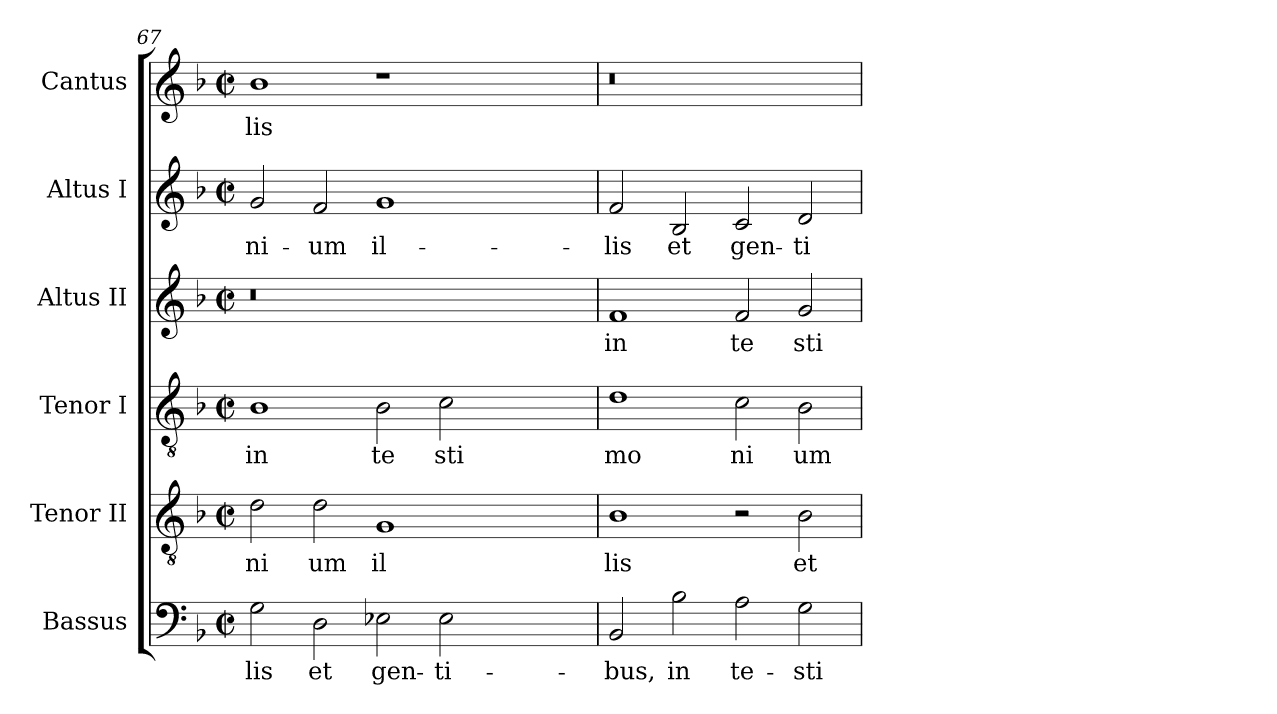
**kern	**text	**kern	**text	**kern	**text	**kern	**text	**kern	**text	**kern	**text
*part6	*part6	*part5	*part5	*part4	*part4	*part3	*part3	*part2	*part2	*part1	*part1
*staff6	*staff6	*staff5	*staff5	*staff4	*staff4	*staff3	*staff3	*staff2	*staff2	*staff1	*staff1
*I"Bassus	*	*I"Tenor II	*	*I"Tenor I	*	*I"Altus II	*	*I"Altus I	*	*I"Cantus	*
*clefF4	*	*clefGv2	*	*clefGv2	*	*clefG2	*	*clefG2	*	*clefG2	*
*k[b-]	*	*k[b-]	*	*k[b-]	*	*k[b-]	*	*k[b-]	*	*k[b-]	*
*F:	*	*F:	*	*F:	*	*F:	*	*F:	*	*F:	*
*M2/2	*	*M2/2	*	*M2/2	*	*M2/2	*	*M2/2	*	*M2/2	*
*met(c|)	*	*met(c|)	*	*met(c|)	*	*met(c|)	*	*met(c|)	*	*met(c|)	*
=67	=67	=67	=67	=67	=67	=67	=67	=67	=67	=67	=67
!	!LO:LY:b:cj	!	!LO:LY:b:cj	!	!LO:LY:b:cj	!	!	!	!LO:LY:b:cj	!	!LO:LY:b:cj
2G\	-lis	2d\	ni	1B-	in	0r	.	2g/	-ni-	1b-	lis
!	!LO:LY:b:cj	!	!LO:LY:b:cj	!	!	!	!	!	!LO:LY:b:cj	!	!
2D\	et	2d\	um	.	.	.	.	2f/	-um	.	.
!	!LO:LY:b:cj	!	!LO:LY:b:cj	!	!LO:LY:b:cj	!	!	!	!LO:LY:b:cj	!LO:N:vis=1	!
2E-X\	gen-	1G	il	2B-\	te	.	.	1g	il-	0r	.
!	!LO:LY:b:cj	!	!	!	!LO:LY:b:cj	!	!	!	!	!	!
2E-\	-ti-	.	.	2c\	sti	.	.	.	.	.	.
1ryy	.	1ryy	.	1ryy	.	1ryy	.	1ryy	.	.	.
=68	=68	=68	=68	=68	=68	=68	=68	=68	=68	=68	=68
!	!LO:LY:b:cj	!	!LO:LY:b:cj	!	!LO:LY:b:cj	!	!LO:LY:b:cj	!	!LO:LY:b:cj	!	!
2BB-/	-bus,	1B-	lis	1d	mo	1f	in	2f/	-lis	0r	.
!	!LO:LY:b:cj	!	!	!	!	!	!	!	!LO:LY:b:cj	!	!
2B-\	in	.	.	.	.	.	.	2B-/	et	.	.
!	!LO:LY:b:cj	!	!	!	!LO:LY:b:cj	!	!LO:LY:b:cj	!	!LO:LY:b:cj	!	!
2A\	te-	2r	.	2c\	ni	2f/	te	2c/	gen-	.	.
!	!LO:LY:b:cj	!	!LO:LY:b:cj	!	!LO:LY:b:cj	!	!LO:LY:b:cj	!	!LO:LY:b:cj	!	!
2G\	-sti-	2B-\	et	2B-\	um	2g/	sti	2d/	-ti-	.	.
=	=	=	=	=	=	=	=	=	=	=	=
*-	*-	*-	*-	*-	*-	*-	*-	*-	*-	*-	*-
